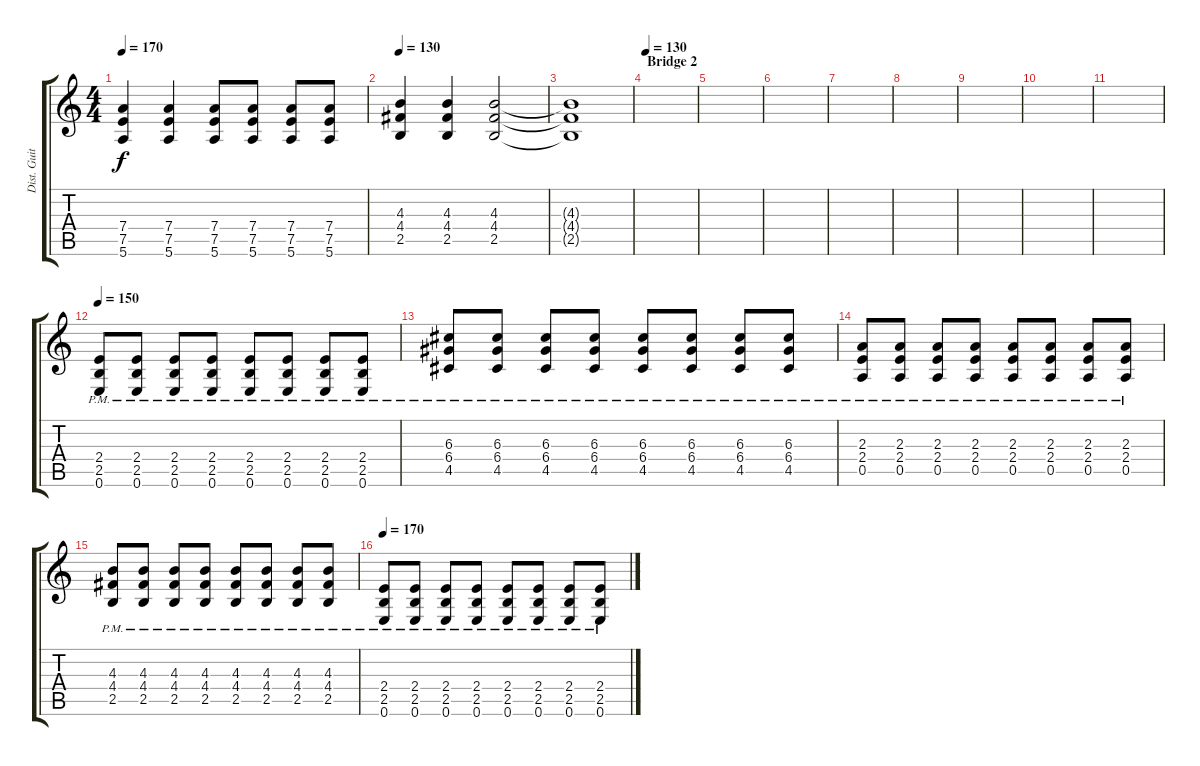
\track ("Dist. Guitar 2" "Dist. Guit") {instrument distortionguitar}
\staff {score tabs}
\tuning (E4 B3 G3 D3 A2 E2) {hide}
\ts (4 4)
\tempo 170
\clef g2
\ks c
(7.4 7.5 5.6).4{dy f} (7.4 7.5 5.6).4 (7.4 7.5 5.6).8 (7.4 7.5 5.6).8 (7.4 7.5 5.6).8 (7.4 7.5 5.6).8 |
\tempo 130
(4.3 4.4 2.5).4 (4.3 4.4 2.5).4 (4.3 4.4 2.5).2 |
(4.3{t} 4.4{t} 2.5{t}).1 |
\section ("" "Bridge 2")
\tempo 130
|
|
|
|
|
|
|
|
\tempo 150
(2.4{pm} 2.5{pm} 0.6{pm}).8 (2.4{pm} 2.5{pm} 0.6{pm}).8 (2.4{pm} 2.5{pm} 0.6{pm}).8 (2.4{pm} 2.5{pm} 0.6{pm}).8 (2.4{pm} 2.5{pm} 0.6{pm}).8 (2.4{pm} 2.5{pm} 0.6{pm}).8 (2.4{pm} 2.5{pm} 0.6{pm}).8 (2.4{pm} 2.5{pm} 0.6{pm}).8 |
(6.3{pm} 6.4{pm} 4.5{pm}).8 (6.3{pm} 6.4{pm} 4.5{pm}).8 (6.3{pm} 6.4{pm} 4.5{pm}).8 (6.3{pm} 6.4{pm} 4.5{pm}).8 (6.3{pm} 6.4{pm} 4.5{pm}).8 (6.3{pm} 6.4{pm} 4.5{pm}).8 (6.3{pm} 6.4{pm} 4.5{pm}).8 (6.3{pm} 6.4{pm} 4.5{pm}).8 |
(2.3{pm} 2.4{pm} 0.5{pm}).8 (2.3{pm} 2.4{pm} 0.5{pm}).8 (2.3{pm} 2.4{pm} 0.5{pm}).8 (2.3{pm} 2.4{pm} 0.5{pm}).8 (2.3{pm} 2.4{pm} 0.5{pm}).8 (2.3{pm} 2.4{pm} 0.5{pm}).8 (2.3{pm} 2.4{pm} 0.5{pm}).8 (2.3{pm} 2.4{pm} 0.5{pm}).8 |
(4.3{pm} 4.4{pm} 2.5{pm}).8 (4.3{pm} 4.4{pm} 2.5{pm}).8 (4.3{pm} 4.4{pm} 2.5{pm}).8 (4.3{pm} 4.4{pm} 2.5{pm}).8 (4.3{pm} 4.4{pm} 2.5{pm}).8 (4.3{pm} 4.4{pm} 2.5{pm}).8 (4.3{pm} 4.4{pm} 2.5{pm}).8 (4.3{pm} 4.4{pm} 2.5{pm}).8 |
\tempo 170
(2.4{pm} 2.5{pm} 0.6{pm}).8 (2.4{pm} 2.5{pm} 0.6{pm}).8 (2.4{pm} 2.5{pm} 0.6{pm}).8 (2.4{pm} 2.5{pm} 0.6{pm}).8 (2.4{pm} 2.5{pm} 0.6{pm}).8 (2.4{pm} 2.5{pm} 0.6{pm}).8 (2.4{pm} 2.5{pm} 0.6{pm}).8 (2.4{pm} 2.5{pm} 0.6{pm}).8
